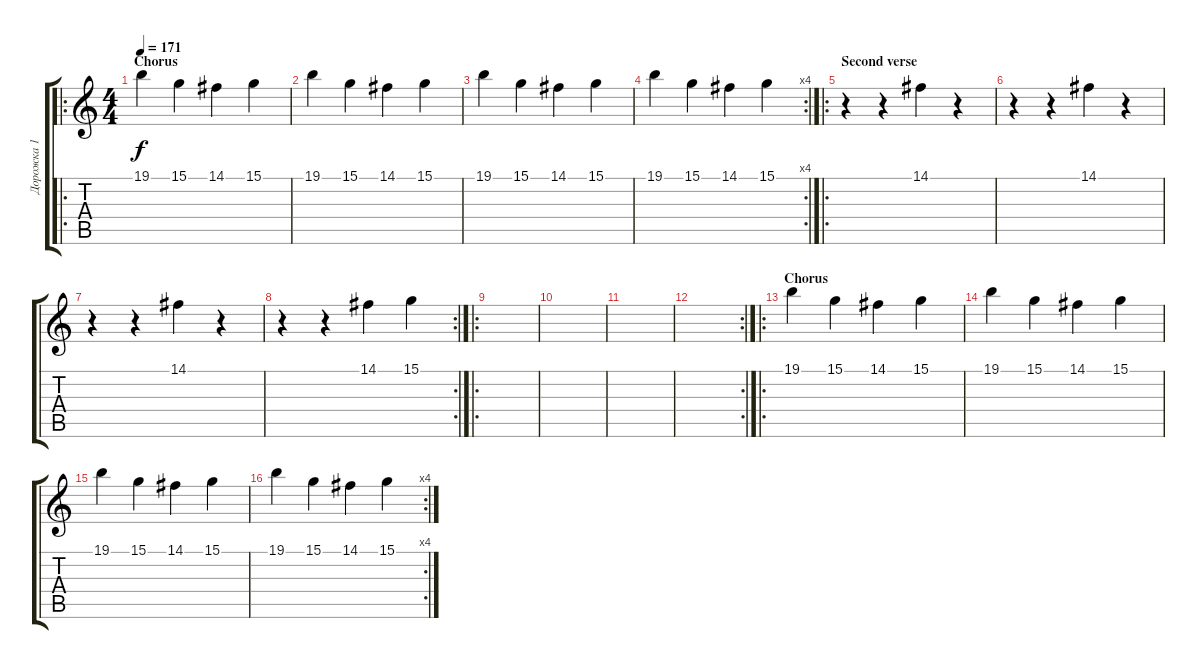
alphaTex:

\track ("Дорожка 1" "Дорожка 1") {instrument musicbox}
\staff {score tabs}
\tuning (E4 B3 G3 D3 A2 E2) {hide}
\ro
\ts (4 4)
\section ("" "Chorus")
\tempo 171
\clef g2
\ks c
19.1.4{dy f} 15.1.4 14.1.4 15.1.4 |
19.1.4 15.1.4 14.1.4 15.1.4 |
19.1.4 15.1.4 14.1.4 15.1.4 |
\rc 4
19.1.4 15.1.4 14.1.4 15.1.4 |
\ro
\section ("" "Second verse")
r.4{volume 8 instrument acousticgrandpiano} r.4 14.1.4 r.4 |
r.4 r.4 14.1.4 r.4 |
r.4 r.4 14.1.4 r.4 |
\rc 2
r.4 r.4 14.1.4 15.1.4 |
\ro
|
|
|
\rc 2
|
\ro
\section ("" "Chorus")
19.1.4{instrument musicbox} 15.1.4 14.1.4 15.1.4 |
19.1.4 15.1.4 14.1.4 15.1.4 |
19.1.4 15.1.4 14.1.4 15.1.4 |
\rc 4
19.1.4 15.1.4 14.1.4 15.1.4
